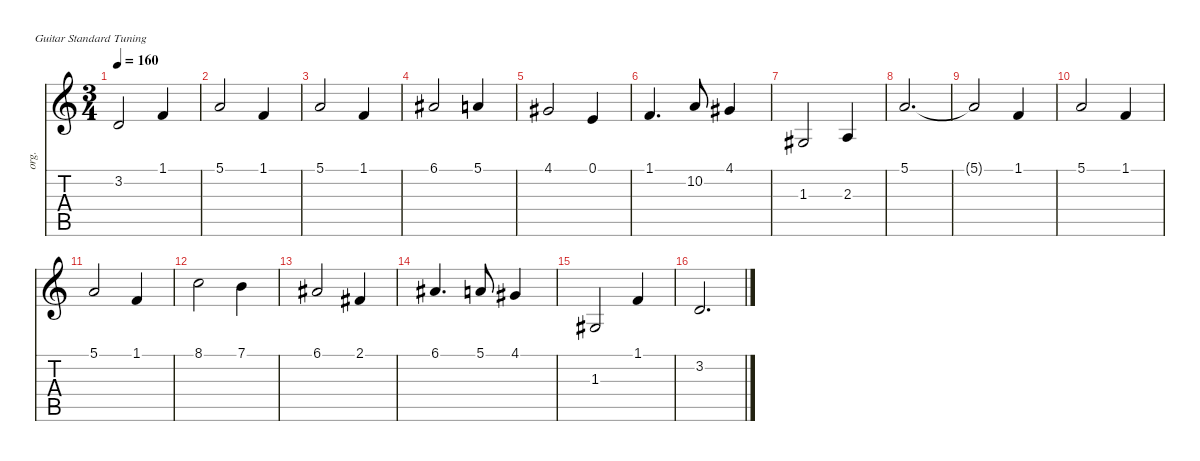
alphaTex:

\defaultSystemsLayout 4
\hideDynamics
\bracketExtendMode nobrackets
\track ("Piste 5" "org.") {mute instrument churchorgan}
\staff {score tabs}
\tuning (E4 B3 G3 D3 A2 E2)
\ts (3 4)
\tempo 160
\clef g2
\ks c
3.2{t}.2{dy f beam Up} 1.1.4{beam Up} |
5.1.2{beam Up} 1.1.4{beam Up} |
5.1.2{beam Up} 1.1.4{beam Up} |
6.1{acc #}.2{beam Up} 5.1.4{beam Up} |
4.1{acc #}.2{beam Up} 0.1.4{beam Up} |
1.1.4{d beam Up} 10.2.8{beam Up} 4.1{acc #}.4{beam Up} |
1.3{acc #}.2{beam Up} 2.3.4{beam Up} |
5.1.2{d beam Up} |
5.1{t}.2{beam Up} 1.1.4{beam Up} |
5.1.2{beam Up} 1.1.4{beam Up} |
5.1.2{beam Up} 1.1.4{beam Up} |
8.1.2{beam Down} 7.1.4{beam Down} |
6.1{acc #}.2{beam Up} 2.1{acc #}.4{beam Up} |
6.1{acc #}.4{d beam Up} 5.1.8{beam Up} 4.1{acc #}.4{beam Up} |
1.3{acc #}.2{beam Up} 1.1.4{beam Up} |
3.2.2{d beam Up}
